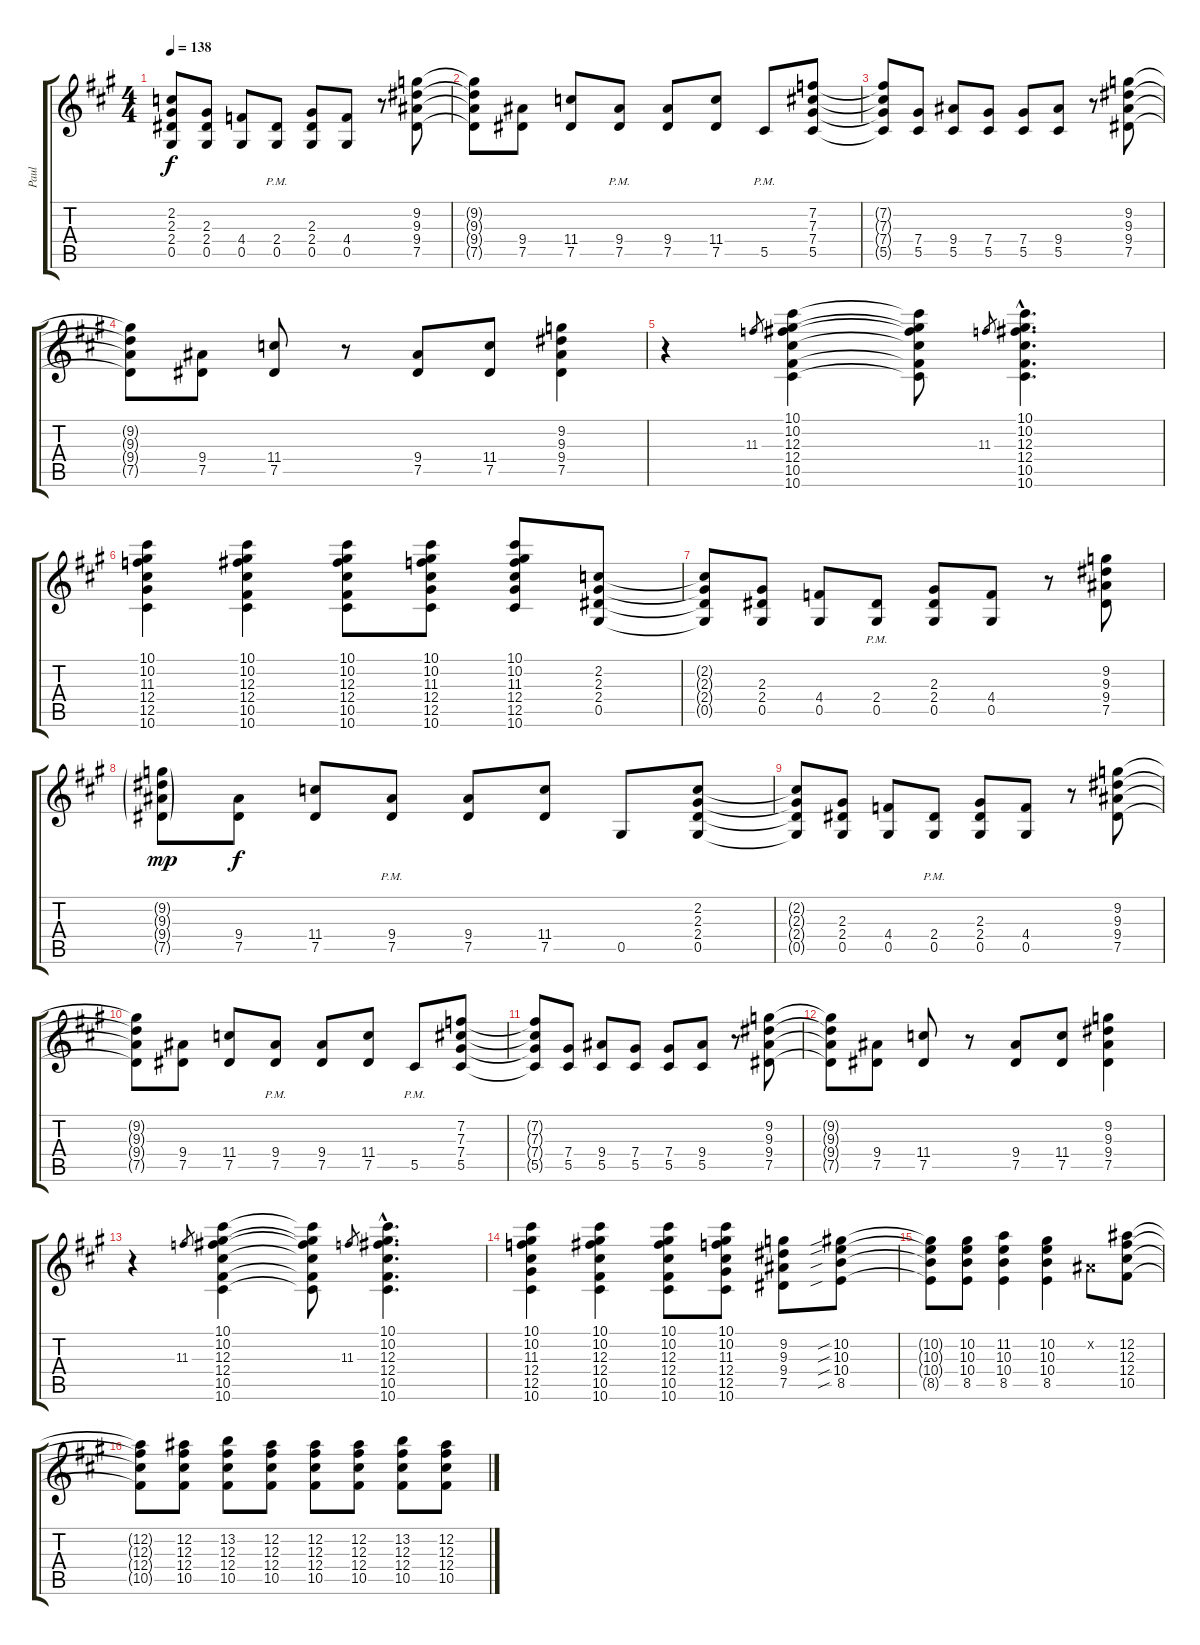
\track ("Paul" "Paul") {instrument overdrivenguitar}
\staff {score tabs}
\tuning (Eb4 Bb3 Gb3 Db3 Ab2 Eb2) {hide}
\ts (4 4)
\tempo 138
\clef g2
\ks a
(2.2{t} 2.3{t} 2.4{t} 0.5{t}).8{dy f} (2.3 2.4 0.5).8 (4.4 0.5).8 (2.4{pm} 0.5{pm}).8 (2.3 2.4 0.5).8 (4.4 0.5).8 r.8 (9.2 9.3 9.4 7.5).8 |
(9.2{t} 9.3{t} 9.4{t} 7.5{t}).8 (9.4 7.5).8 (11.4 7.5).8 (9.4{pm} 7.5{pm}).8 (9.4 7.5).8 (11.4 7.5).8 5.5{pm}.8 (7.2 7.3 7.4 5.5).8 |
(7.2{t} 7.3{t} 7.4{t} 5.5{t}).8 (7.4 5.5).8 (9.4 5.5).8 (7.4 5.5).8 (7.4 5.5).8 (9.4 5.5).8 r.8 (9.2 9.3 9.4 7.5).8 |
(9.2{t} 9.3{t} 9.4{t} 7.5{t}).8 (9.4 7.5).8 (11.4 7.5).8 r.8 (9.4 7.5).8 (11.4 7.5).8 (9.2 9.3 9.4 7.5).4 |
r.4 11.3.8{gr} (10.1 10.2 12.3 12.4 10.5 10.6).4 (10.1{t} 10.2{t} 12.3{t} 12.4{t} 10.5{t} 10.6{t}).8 11.3.8{gr} (10.1{hac} 10.2{hac} 12.3{hac} 12.4{hac} 10.5{hac} 10.6{hac}).4{d} |
(10.1 10.2 11.3 12.4 12.5 10.6).4 (10.1 10.2 12.3 12.4 10.5 10.6).4 (10.1 10.2 12.3 12.4 10.5 10.6).8 (10.1 10.2 11.3 12.4 12.5 10.6).8 (10.1 10.2 11.3 12.4 12.5 10.6).8 (2.2 2.3 2.4 0.5).8 |
(2.2{t} 2.3{t} 2.4{t} 0.5{t}).8 (2.3 2.4 0.5).8 (4.4 0.5).8 (2.4{pm} 0.5{pm}).8 (2.3 2.4 0.5).8 (4.4 0.5).8 r.8 (9.2 9.3 9.4 7.5).8 |
(9.2{g} 9.3{g} 9.4{g} 7.5{g}).8{dy mp} (9.4 7.5).8{dy f} (11.4 7.5).8 (9.4{pm} 7.5{pm}).8 (9.4 7.5).8 (11.4 7.5).8 0.5.8 (2.2 2.3 2.4 0.5).8 |
(2.2{t} 2.3{t} 2.4{t} 0.5{t}).8 (2.3 2.4 0.5).8 (4.4 0.5).8 (2.4{pm} 0.5{pm}).8 (2.3 2.4 0.5).8 (4.4 0.5).8 r.8 (9.2 9.3 9.4 7.5).8 |
(9.2{t} 9.3{t} 9.4{t} 7.5{t}).8 (9.4 7.5).8 (11.4 7.5).8 (9.4{pm} 7.5{pm}).8 (9.4 7.5).8 (11.4 7.5).8 5.5{pm}.8 (7.2 7.3 7.4 5.5).8 |
(7.2{t} 7.3{t} 7.4{t} 5.5{t}).8 (7.4 5.5).8 (9.4 5.5).8 (7.4 5.5).8 (7.4 5.5).8 (9.4 5.5).8 r.8 (9.2 9.3 9.4 7.5).8 |
(9.2{t} 9.3{t} 9.4{t} 7.5{t}).8 (9.4 7.5).8 (11.4 7.5).8 r.8 (9.4 7.5).8 (11.4 7.5).8 (9.2 9.3 9.4 7.5).4 |
r.4 11.3.8{gr} (10.1 10.2 12.3 12.4 10.5 10.6).4 (10.1{t} 10.2{t} 12.3{t} 12.4{t} 10.5{t} 10.6{t}).8 11.3.8{gr} (10.1{hac} 10.2{hac} 12.3{hac} 12.4{hac} 10.5{hac} 10.6{hac}).4{d} |
(10.1 10.2 11.3 12.4 12.5 10.6).4 (10.1 10.2 12.3 12.4 10.5 10.6).4 (10.1 10.2 12.3 12.4 10.5 10.6).8 (10.1 10.2 11.3 12.4 12.5 10.6).8 (9.2 9.3 9.4 7.5).8 (10.2{sib} 10.3{sib} 10.4{sib} 8.5{sib}).8 |
(10.2{t} 10.3{t} 10.4{t} 8.5{t}).8 (10.2 10.3 10.4 8.5).8 (11.2 10.3 10.4 8.5).4 (10.2 10.3 10.4 8.5).4 0.2{x}.8 (12.2 12.3 12.4 10.5).8 |
(12.2{t} 12.3{t} 12.4{t} 10.5{t}).8 (12.2 12.3 12.4 10.5).8 (13.2 12.3 12.4 10.5).8 (12.2 12.3 12.4 10.5).8 (12.2 12.3 12.4 10.5).8 (12.2 12.3 12.4 10.5).8 (13.2 12.3 12.4 10.5).8 (12.2 12.3 12.4 10.5).8
